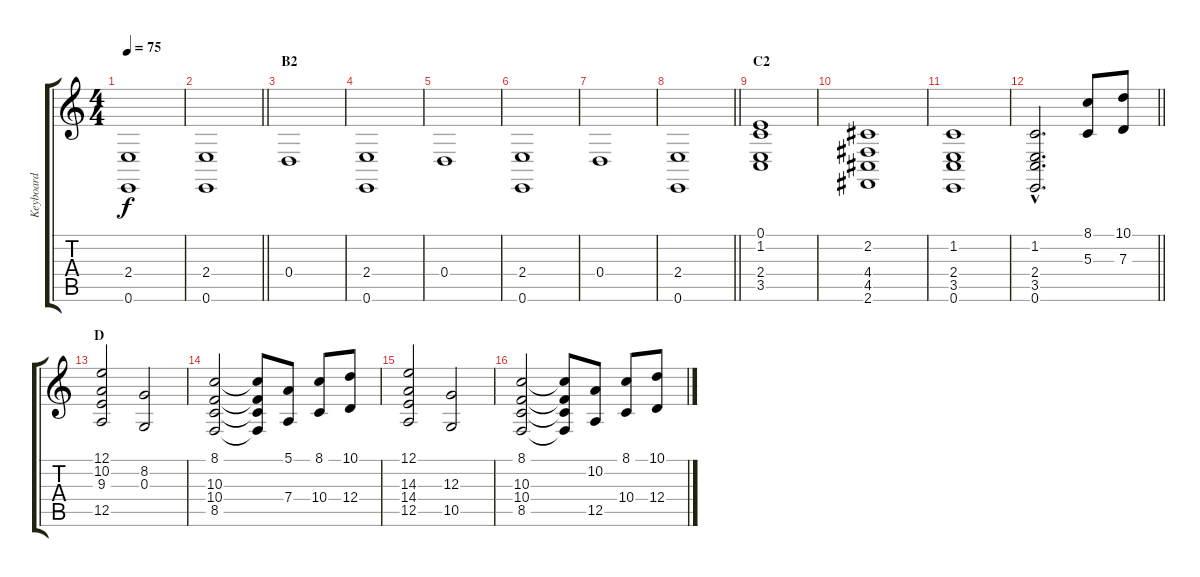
\track ("Keyboard" "Keyboard") {instrument stringensemble1}
\staff {score tabs}
\tuning (E4 B3 G3 D3 A2 E2) {hide}
\ts (4 4)
\tempo 75
\clef g2
\ks c
(2.4 0.6).1{dy f} |
\barLineRight lightlight
(2.4 0.6).1 |
\section ("" "B2")
0.4.1 |
(2.4 0.6).1 |
0.4.1 |
(2.4 0.6).1 |
0.4.1 |
\barLineRight lightlight
(2.4 0.6).1 |
\section ("" "C2")
(0.1 1.2 2.4 3.5).1 |
(2.2 4.4 4.5 2.6).1 |
(1.2 2.4 3.5 0.6).1 |
\barLineRight lightlight
(1.2{hac} 2.4 3.5 0.6).2{d} (8.1 5.3).8 (10.1 7.3).8 |
\section ("" "D")
(12.1 10.2 9.3 12.5).2 (8.2 0.3).2 |
(8.1 10.3 10.4 8.5).2 (8.1{t} 10.3{t} 10.4{t} 8.5{t}).8 (5.1 7.4).8 (8.1 10.4).8 (10.1 12.4).8 |
(12.1 14.3 14.4 12.5).2 (12.3 10.5).2 |
(8.1 10.3 10.4 8.5).2 (8.1{t} 10.3{t} 10.4{t} 8.5{t}).8 (10.2 12.5).8 (8.1 10.4).8 (10.1 12.4).8
